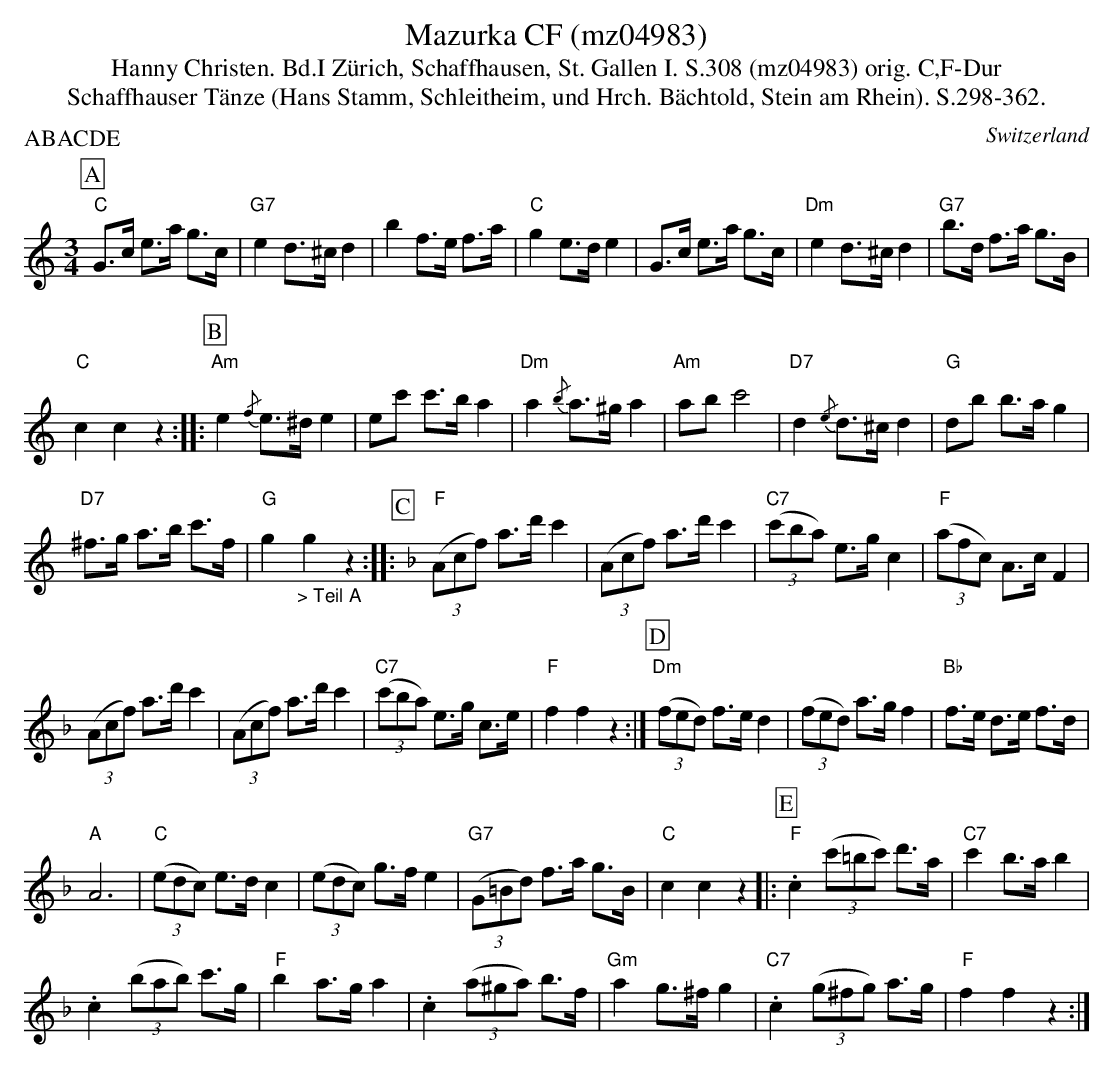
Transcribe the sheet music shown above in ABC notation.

X:1
T: Mazurka CF (mz04983)
T:Hanny Christen. Bd.I Zürich, Schaffhausen, St. Gallen I. S.308 (mz04983) orig. C,F-Dur
T: Schaffhauser T\"anze (Hans Stamm, Schleitheim, und Hrch. B\"achtold, Stein am Rhein). S.298-362.
P: ABACDE
M:3/4
L:1/8
O:Switzerland
K:C major
[P:A] "C"G>c e>a g>c | "G7"e2d>^c d2 | b2f>e  f>a | "C"g2 e>de2 | G>c e>a g>c | "Dm"e2d>^c d2 | "G7"b>d f>a g>B |
"C"c2c2z2 :: [P:B] "Am"e2 {/f}e>^d e2 | ec' c'>b a2 | "Dm"a2 {/b}a>^ga2 | "Am"abc'4 | "D7"d2 {/e}d>^cd2 | "G"db b>ag2 |
"D7"^f>g a>b c'>f | "G"g2"_> Teil A"g2z2 :: [P:C] [K:F] "F"((3Acf) a>d' c'2 | ((3Acf) a>d' c'2 | "C7"((3c'ba) e>gc2 | "F"((3afc) A>cF2 |
((3Acf) a>d' c'2 | ((3Acf) a>d' c'2 | "C7"((3c'ba) e>g c>e | "F"f2f2z2 :| [P:D] "Dm"((3fed) f>ed2 | ((3fed)  a>gf2 | "Bb"f>e d>e f>d |
"A"A6 | "C"((3edc) e>dc2 | ((3edc) g>fe2 | "G7"((3G=Bd) f>a g>B | "C"c2c2z2 |: [P:E] "F".c2 ((3c'=bc') d'>a | "C7"c'2 b>ab2 |
.c2 ((3bab) c'>g | "F"b2 a>ga2 | .c2 ((3a^ga) b>f | "Gm"a2g>^fg2 | "C7".c2 ((3g^fg) a>g | "F"f2f2z2 :|
